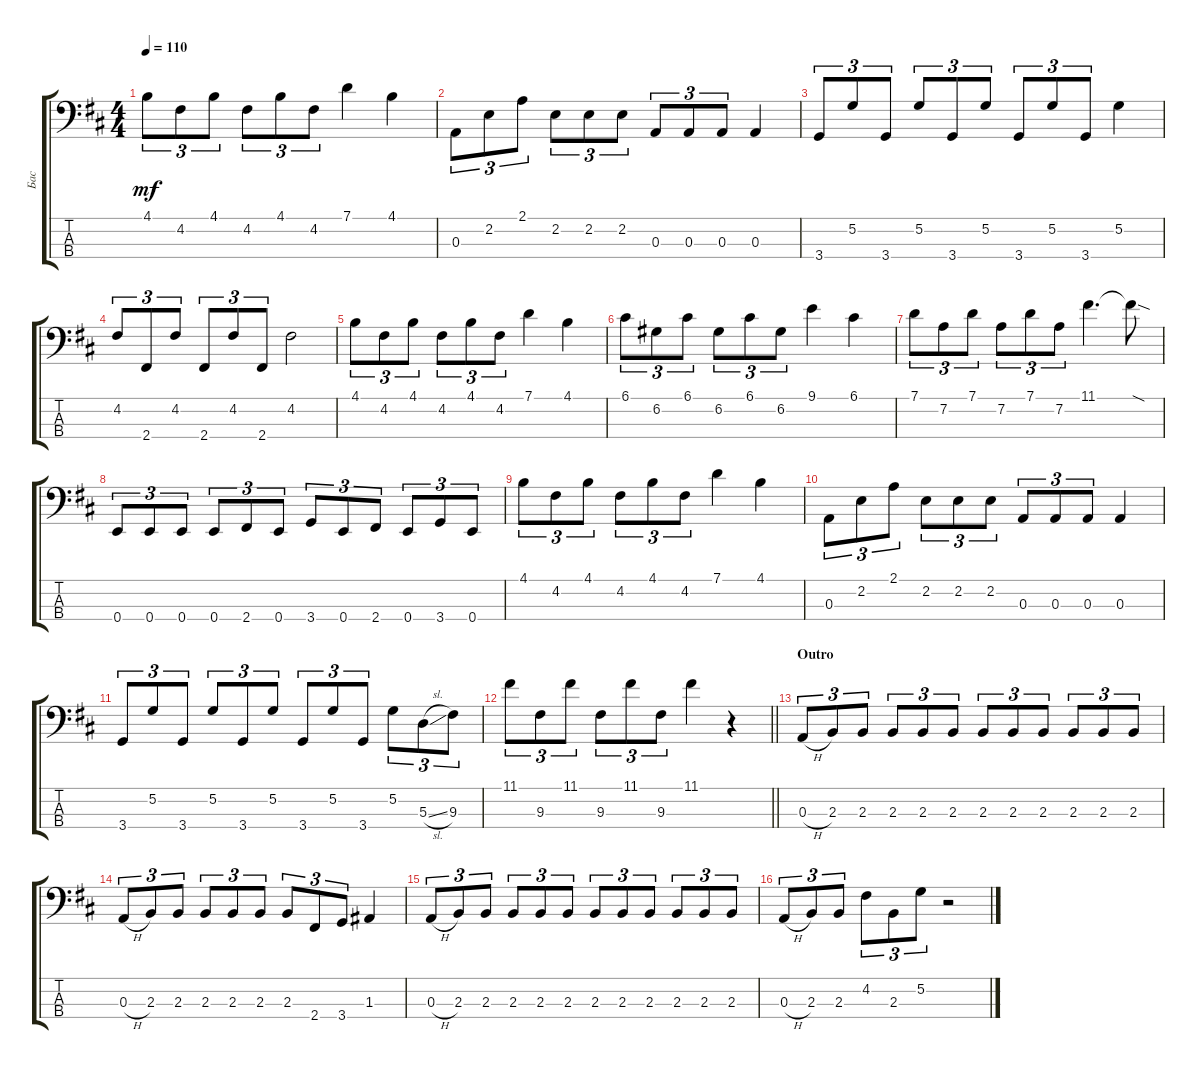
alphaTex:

\track ("Бас" "Бас") {instrument fretlessbass}
\staff {score tabs}
\tuning (G2 D2 A1 E1) {hide}
\ts (4 4)
\tempo 110
\clef f4
\ks bminor
4.1.8{tu (3 2) dy mf} 4.2.8{tu (3 2)} 4.1.8{tu (3 2)} 4.2.8{tu (3 2)} 4.1.8{tu (3 2)} 4.2.8{tu (3 2)} 7.1.4 4.1.4 |
0.3.8{tu (3 2)} 2.2.8{tu (3 2)} 2.1.8{tu (3 2)} 2.2.8{tu (3 2)} 2.2.8{tu (3 2)} 2.2.8{tu (3 2)} 0.3.8{tu (3 2)} 0.3.8{tu (3 2)} 0.3.8{tu (3 2)} 0.3.4 |
3.4.8{tu (3 2)} 5.2.8{tu (3 2)} 3.4.8{tu (3 2)} 5.2.8{tu (3 2)} 3.4.8{tu (3 2)} 5.2.8{tu (3 2)} 3.4.8{tu (3 2)} 5.2.8{tu (3 2)} 3.4.8{tu (3 2)} 5.2.4 |
4.2.8{tu (3 2)} 2.4.8{tu (3 2)} 4.2.8{tu (3 2)} 2.4.8{tu (3 2)} 4.2.8{tu (3 2)} 2.4.8{tu (3 2)} 4.2.2 |
4.1.8{tu (3 2)} 4.2.8{tu (3 2)} 4.1.8{tu (3 2)} 4.2.8{tu (3 2)} 4.1.8{tu (3 2)} 4.2.8{tu (3 2)} 7.1.4 4.1.4 |
6.1.8{tu (3 2)} 6.2.8{tu (3 2)} 6.1.8{tu (3 2)} 6.2.8{tu (3 2)} 6.1.8{tu (3 2)} 6.2.8{tu (3 2)} 9.1.4 6.1.4 |
7.1.8{tu (3 2)} 7.2.8{tu (3 2)} 7.1.8{tu (3 2)} 7.2.8{tu (3 2)} 7.1.8{tu (3 2)} 7.2.8{tu (3 2)} 11.1.4{d} 11.1{sod t}.8 |
0.4.8{tu (3 2)} 0.4.8{tu (3 2)} 0.4.8{tu (3 2)} 0.4.8{tu (3 2)} 2.4.8{tu (3 2)} 0.4.8{tu (3 2)} 3.4.8{tu (3 2)} 0.4.8{tu (3 2)} 2.4.8{tu (3 2)} 0.4.8{tu (3 2)} 3.4.8{tu (3 2)} 0.4.8{tu (3 2)} |
4.1.8{tu (3 2)} 4.2.8{tu (3 2)} 4.1.8{tu (3 2)} 4.2.8{tu (3 2)} 4.1.8{tu (3 2)} 4.2.8{tu (3 2)} 7.1.4 4.1.4 |
0.3.8{tu (3 2)} 2.2.8{tu (3 2)} 2.1.8{tu (3 2)} 2.2.8{tu (3 2)} 2.2.8{tu (3 2)} 2.2.8{tu (3 2)} 0.3.8{tu (3 2)} 0.3.8{tu (3 2)} 0.3.8{tu (3 2)} 0.3.4 |
3.4.8{tu (3 2)} 5.2.8{tu (3 2)} 3.4.8{tu (3 2)} 5.2.8{tu (3 2)} 3.4.8{tu (3 2)} 5.2.8{tu (3 2)} 3.4.8{tu (3 2)} 5.2.8{tu (3 2)} 3.4.8{tu (3 2)} 5.2.8{tu (3 2)} 5.3{sl}.8{tu (3 2)} 9.3.8{tu (3 2)} |
\barLineRight lightlight
11.1.8{tu (3 2)} 9.3.8{tu (3 2)} 11.1.8{tu (3 2)} 9.3.8{tu (3 2)} 11.1.8{tu (3 2)} 9.3.8{tu (3 2)} 11.1.4 r.4 |
\section ("" "Outro")
0.3{h}.8{tu (3 2)} 2.3.8{tu (3 2)} 2.3.8{tu (3 2)} 2.3.8{tu (3 2)} 2.3.8{tu (3 2)} 2.3.8{tu (3 2)} 2.3.8{tu (3 2)} 2.3.8{tu (3 2)} 2.3.8{tu (3 2)} 2.3.8{tu (3 2)} 2.3.8{tu (3 2)} 2.3.8{tu (3 2)} |
0.3{h}.8{tu (3 2)} 2.3.8{tu (3 2)} 2.3.8{tu (3 2)} 2.3.8{tu (3 2)} 2.3.8{tu (3 2)} 2.3.8{tu (3 2)} 2.3.8{tu (3 2)} 2.4.8{tu (3 2)} 3.4.8{tu (3 2)} 1.3.4 |
0.3{h}.8{tu (3 2)} 2.3.8{tu (3 2)} 2.3.8{tu (3 2)} 2.3.8{tu (3 2)} 2.3.8{tu (3 2)} 2.3.8{tu (3 2)} 2.3.8{tu (3 2)} 2.3.8{tu (3 2)} 2.3.8{tu (3 2)} 2.3.8{tu (3 2)} 2.3.8{tu (3 2)} 2.3.8{tu (3 2)} |
0.3{h}.8{tu (3 2)} 2.3.8{tu (3 2)} 2.3.8{tu (3 2)} 4.2.8{tu (3 2)} 2.3.8{tu (3 2)} 5.2.8{tu (3 2)} r.2
